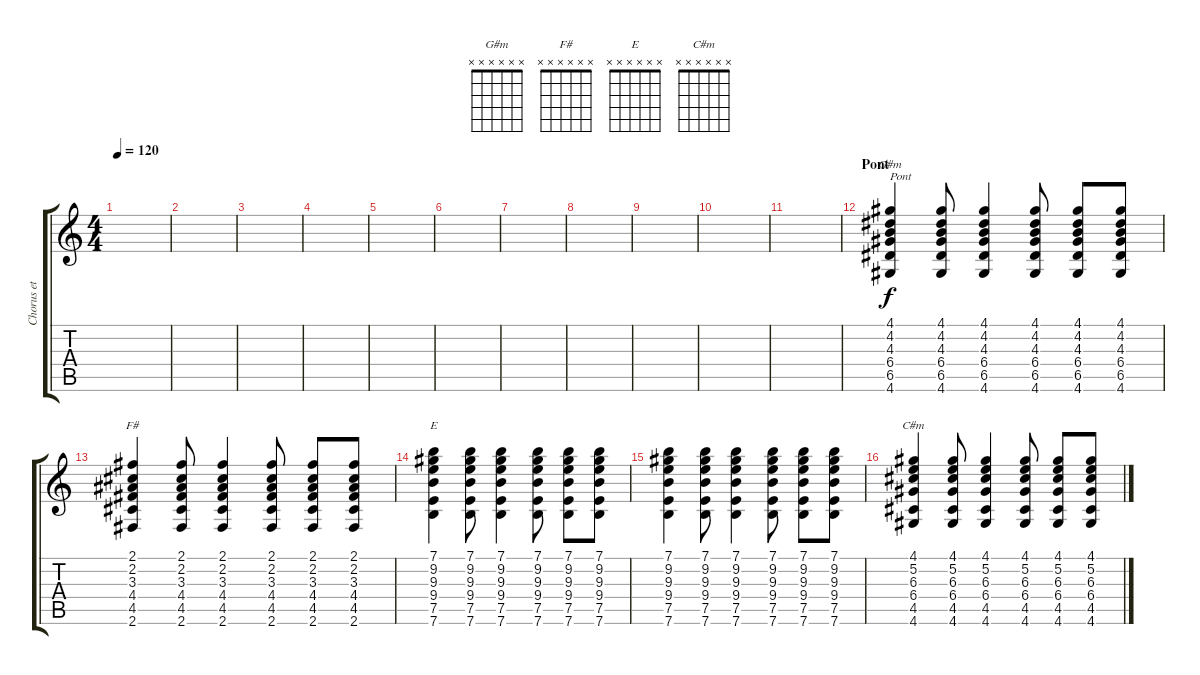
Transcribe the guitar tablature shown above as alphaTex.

\track ("Chorus et Pont" "Chorus et ") {instrument distortionguitar}
\staff {score tabs}
\tuning (E4 B3 G3 D3 A2 E2) {hide}
\chord ("G#m" x x x x x x) {firstfret 0}
\chord ("F#" x x x x x x) {firstfret 0}
\chord ("E" x x x x x x) {firstfret 0}
\chord ("C#m" x x x x x x) {firstfret 0}
\ts (4 4)
\tempo 120
\clef g2
\ks c
|
|
|
|
|
|
|
|
|
|
|
\section ("" "Pont")
(4.1 4.2 4.3 6.4 6.5 4.6).4{ch "G#m" txt "Pont"} (4.1 4.2 4.3 6.4 6.5 4.6).8 (4.1 4.2 4.3 6.4 6.5 4.6).4 (4.1 4.2 4.3 6.4 6.5 4.6).8 (4.1 4.2 4.3 6.4 6.5 4.6).8 (4.1 4.2 4.3 6.4 6.5 4.6).8 |
(2.1 2.2 3.3 4.4 4.5 2.6).4{ch "F#"} (2.1 2.2 3.3 4.4 4.5 2.6).8 (2.1 2.2 3.3 4.4 4.5 2.6).4 (2.1 2.2 3.3 4.4 4.5 2.6).8 (2.1 2.2 3.3 4.4 4.5 2.6).8 (2.1 2.2 3.3 4.4 4.5 2.6).8 |
(7.1 9.2 9.3 9.4 7.5 7.6).4{ch "E"} (7.1 9.2 9.3 9.4 7.5 7.6).8 (7.1 9.2 9.3 9.4 7.5 7.6).4 (7.1 9.2 9.3 9.4 7.5 7.6).8 (7.1 9.2 9.3 9.4 7.5 7.6).8 (7.1 9.2 9.3 9.4 7.5 7.6).8 |
(7.1 9.2 9.3 9.4 7.5 7.6).4 (7.1 9.2 9.3 9.4 7.5 7.6).8 (7.1 9.2 9.3 9.4 7.5 7.6).4 (7.1 9.2 9.3 9.4 7.5 7.6).8 (7.1 9.2 9.3 9.4 7.5 7.6).8 (7.1 9.2 9.3 9.4 7.5 7.6).8 |
(4.1 5.2 6.3 6.4 4.5 4.6).4{ch "C#m"} (4.1 5.2 6.3 6.4 4.5 4.6).8 (4.1 5.2 6.3 6.4 4.5 4.6).4 (4.1 5.2 6.3 6.4 4.5 4.6).8 (4.1 5.2 6.3 6.4 4.5 4.6).8 (4.1 5.2 6.3 6.4 4.5 4.6).8
